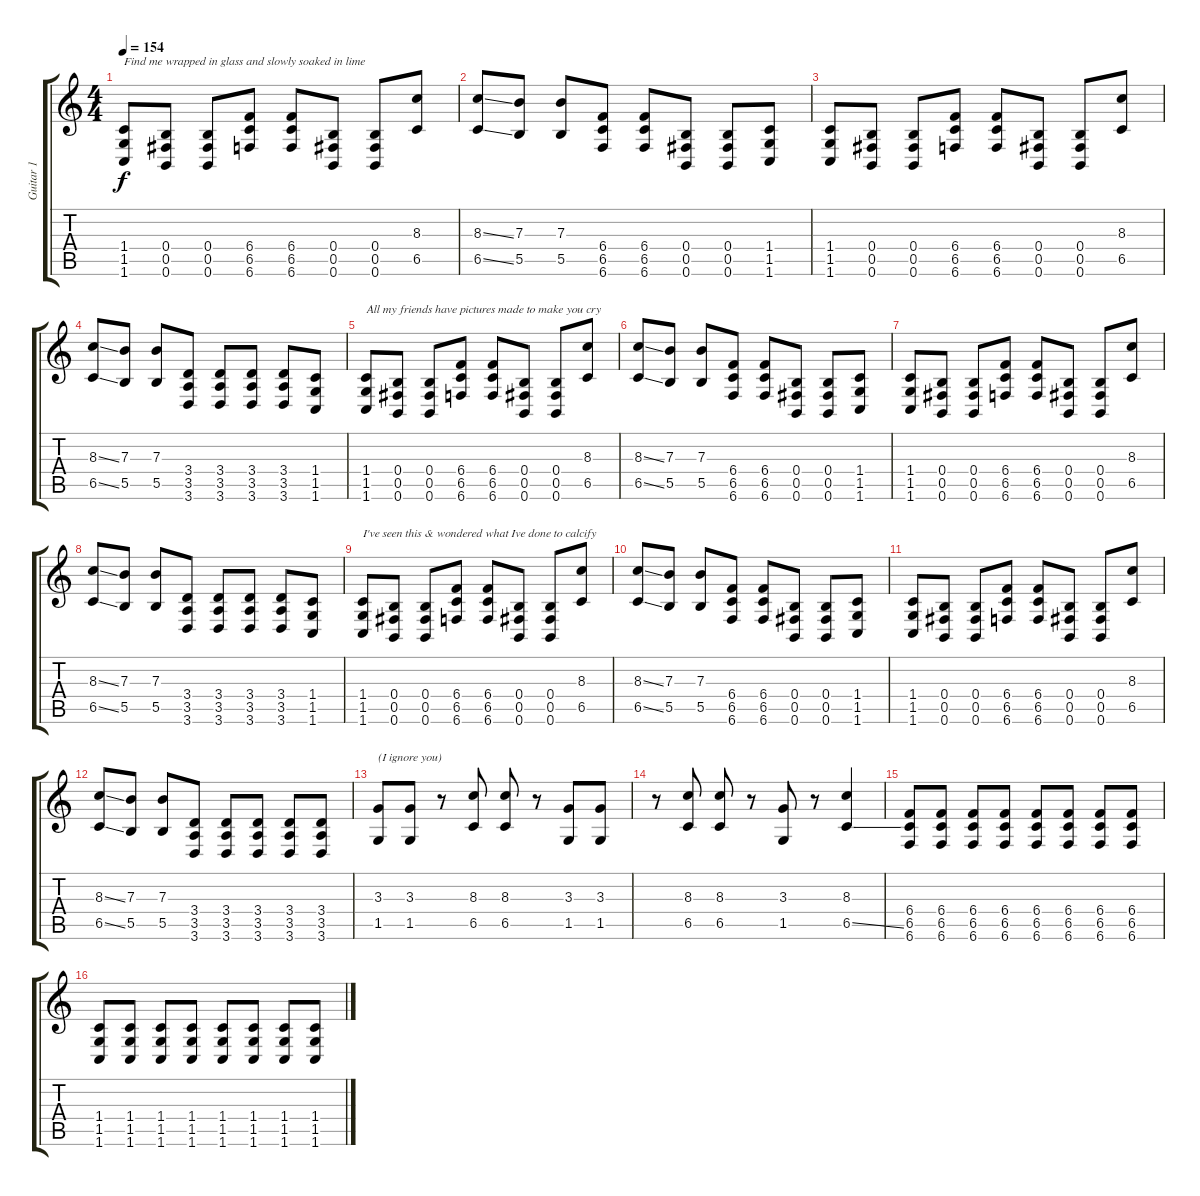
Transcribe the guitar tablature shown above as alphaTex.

\track ("Guitar 1" "Guitar 1") {instrument distortionguitar}
\staff {score tabs}
\tuning (Db4 Ab3 E3 B2 Gb2 B1) {hide}
\ts (4 4)
\tempo 154
\clef g2
\ks c
(1.4 1.5 1.6).8{txt "Find me wrapped in glass and slowly soaked in lime" dy f} (0.4 0.5 0.6).8 (0.4 0.5 0.6).8 (6.4 6.5 6.6).8 (6.4 6.5 6.6).8 (0.4 0.5 0.6).8 (0.4 0.5 0.6).8 (8.3 6.5).8 |
(8.3{ss} 6.5{ss}).8 (7.3 5.5).8 (7.3 5.5).8 (6.4 6.5 6.6).8 (6.4 6.5 6.6).8 (0.4 0.5 0.6).8 (0.4 0.5 0.6).8 (1.4 1.5 1.6).8 |
(1.4 1.5 1.6).8 (0.4 0.5 0.6).8 (0.4 0.5 0.6).8 (6.4 6.5 6.6).8 (6.4 6.5 6.6).8 (0.4 0.5 0.6).8 (0.4 0.5 0.6).8 (8.3 6.5).8 |
(8.3{ss} 6.5{ss}).8 (7.3 5.5).8 (7.3 5.5).8 (3.4 3.5 3.6).8 (3.4 3.5 3.6).8 (3.4 3.5 3.6).8 (3.4 3.5 3.6).8 (1.4 1.5 1.6).8 |
(1.4 1.5 1.6).8{txt "All my friends have pictures made to make you cry"} (0.4 0.5 0.6).8 (0.4 0.5 0.6).8 (6.4 6.5 6.6).8 (6.4 6.5 6.6).8 (0.4 0.5 0.6).8 (0.4 0.5 0.6).8 (8.3 6.5).8 |
(8.3{ss} 6.5{ss}).8 (7.3 5.5).8 (7.3 5.5).8 (6.4 6.5 6.6).8 (6.4 6.5 6.6).8 (0.4 0.5 0.6).8 (0.4 0.5 0.6).8 (1.4 1.5 1.6).8 |
(1.4 1.5 1.6).8 (0.4 0.5 0.6).8 (0.4 0.5 0.6).8 (6.4 6.5 6.6).8 (6.4 6.5 6.6).8 (0.4 0.5 0.6).8 (0.4 0.5 0.6).8 (8.3 6.5).8 |
(8.3{ss} 6.5{ss}).8 (7.3 5.5).8 (7.3 5.5).8 (3.4 3.5 3.6).8 (3.4 3.5 3.6).8 (3.4 3.5 3.6).8 (3.4 3.5 3.6).8 (1.4 1.5 1.6).8 |
(1.4 1.5 1.6).8{txt "I've seen this & wondered what Ive done to calcify"} (0.4 0.5 0.6).8 (0.4 0.5 0.6).8 (6.4 6.5 6.6).8 (6.4 6.5 6.6).8 (0.4 0.5 0.6).8 (0.4 0.5 0.6).8 (8.3 6.5).8 |
(8.3{ss} 6.5{ss}).8 (7.3 5.5).8 (7.3 5.5).8 (6.4 6.5 6.6).8 (6.4 6.5 6.6).8 (0.4 0.5 0.6).8 (0.4 0.5 0.6).8 (1.4 1.5 1.6).8 |
(1.4 1.5 1.6).8 (0.4 0.5 0.6).8 (0.4 0.5 0.6).8 (6.4 6.5 6.6).8 (6.4 6.5 6.6).8 (0.4 0.5 0.6).8 (0.4 0.5 0.6).8 (8.3 6.5).8 |
(8.3{ss} 6.5{ss}).8 (7.3 5.5).8 (7.3 5.5).8 (3.4 3.5 3.6).8 (3.4 3.5 3.6).8 (3.4 3.5 3.6).8 (3.4 3.5 3.6).8 (3.4 3.5 3.6).8 |
(3.3 1.5).8{txt "(I ignore you)"} (3.3 1.5).8 r.8 (8.3 6.5).8 (8.3 6.5).8 r.8 (3.3 1.5).8 (3.3 1.5).8 |
r.8 (8.3 6.5).8 (8.3 6.5).8 r.8 (3.3 1.5).8 r.8 (8.3 6.5{ss}).4 |
(6.4 6.5 6.6).8 (6.4 6.5 6.6).8 (6.4 6.5 6.6).8 (6.4 6.5 6.6).8 (6.4 6.5 6.6).8 (6.4 6.5 6.6).8 (6.4 6.5 6.6).8 (6.4 6.5 6.6).8 |
(1.4 1.5 1.6).8 (1.4 1.5 1.6).8 (1.4 1.5 1.6).8 (1.4 1.5 1.6).8 (1.4 1.5 1.6).8 (1.4 1.5 1.6).8 (1.4 1.5 1.6).8 (1.4 1.5 1.6).8
